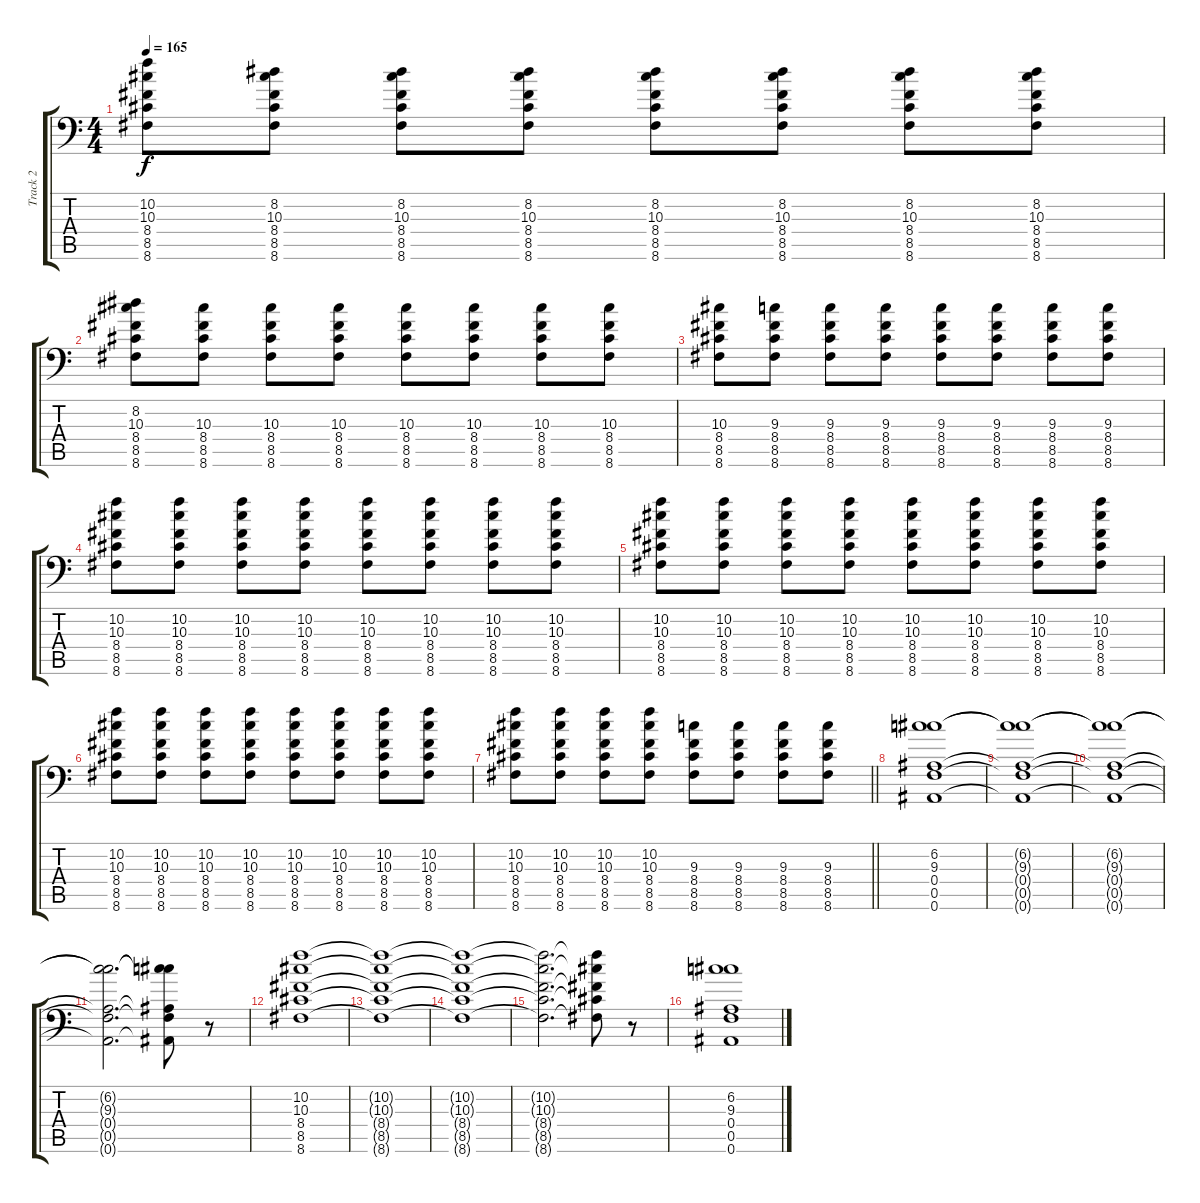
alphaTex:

\track ("Track 2" "Track 2") {instrument distortionguitar}
\staff {score tabs}
\tuning (C4 G3 Eb3 Bb2 F2 Bb1) {hide}
\ts (4 4)
\tempo 165
\clef f4
\ks c
(10.2 10.3 8.4 8.5 8.6).8{dy f} (8.2 10.3 8.4 8.5 8.6).8 (8.2 10.3 8.4 8.5 8.6).8 (8.2 10.3 8.4 8.5 8.6).8 (8.2 10.3 8.4 8.5 8.6).8 (8.2 10.3 8.4 8.5 8.6).8 (8.2 10.3 8.4 8.5 8.6).8 (8.2 10.3 8.4 8.5 8.6).8 |
(8.2 10.3 8.4 8.5 8.6).8 (10.3 8.4 8.5 8.6).8 (10.3 8.4 8.5 8.6).8 (10.3 8.4 8.5 8.6).8 (10.3 8.4 8.5 8.6).8 (10.3 8.4 8.5 8.6).8 (10.3 8.4 8.5 8.6).8 (10.3 8.4 8.5 8.6).8 |
(10.3 8.4 8.5 8.6).8 (9.3 8.4 8.5 8.6).8 (9.3 8.4 8.5 8.6).8 (9.3 8.4 8.5 8.6).8 (9.3 8.4 8.5 8.6).8 (9.3 8.4 8.5 8.6).8 (9.3 8.4 8.5 8.6).8 (9.3 8.4 8.5 8.6).8 |
(10.2 10.3 8.4 8.5 8.6).8 (10.2 10.3 8.4 8.5 8.6).8 (10.2 10.3 8.4 8.5 8.6).8 (10.2 10.3 8.4 8.5 8.6).8 (10.2 10.3 8.4 8.5 8.6).8 (10.2 10.3 8.4 8.5 8.6).8 (10.2 10.3 8.4 8.5 8.6).8 (10.2 10.3 8.4 8.5 8.6).8 |
(10.2 10.3 8.4 8.5 8.6).8 (10.2 10.3 8.4 8.5 8.6).8 (10.2 10.3 8.4 8.5 8.6).8 (10.2 10.3 8.4 8.5 8.6).8 (10.2 10.3 8.4 8.5 8.6).8 (10.2 10.3 8.4 8.5 8.6).8 (10.2 10.3 8.4 8.5 8.6).8 (10.2 10.3 8.4 8.5 8.6).8 |
(10.2 10.3 8.4 8.5 8.6).8 (10.2 10.3 8.4 8.5 8.6).8 (10.2 10.3 8.4 8.5 8.6).8 (10.2 10.3 8.4 8.5 8.6).8 (10.2 10.3 8.4 8.5 8.6).8 (10.2 10.3 8.4 8.5 8.6).8 (10.2 10.3 8.4 8.5 8.6).8 (10.2 10.3 8.4 8.5 8.6).8 |
\barLineRight lightlight
(10.2 10.3 8.4 8.5 8.6).8 (10.2 10.3 8.4 8.5 8.6).8 (10.2 10.3 8.4 8.5 8.6).8 (10.2 10.3 8.4 8.5 8.6).8 (9.3 8.4 8.5 8.6).8 (9.3 8.4 8.5 8.6).8 (9.3 8.4 8.5 8.6).8 (9.3 8.4 8.5 8.6).8 |
\section ("" "")
(6.2 9.3 0.4 0.5 0.6).1{volume 0} |
(6.2{t} 9.3{t} 0.4{t} 0.5{t} 0.6{t}).1 |
(6.2{t} 9.3{t} 0.4{t} 0.5{t} 0.6{t}).1 |
(6.2{t} 9.3{t} 0.4{t} 0.5{t} 0.6{t}).2{d} (6.2{t} 9.3{t} 0.4{t} 0.5{t} 0.6{t}).8 r.8{volume 13} |
(10.2 10.3 8.4 8.5 8.6).1{volume 0} |
(10.2{t} 10.3{t} 8.4{t} 8.5{t} 8.6{t}).1 |
(10.2{t} 10.3{t} 8.4{t} 8.5{t} 8.6{t}).1 |
(10.2{t} 10.3{t} 8.4{t} 8.5{t} 8.6{t}).2{d} (10.2{t} 10.3{t} 8.4{t} 8.5{t} 8.6{t}).8 r.8{volume 13} |
(6.2 9.3 0.4 0.5 0.6).1{volume 0}
